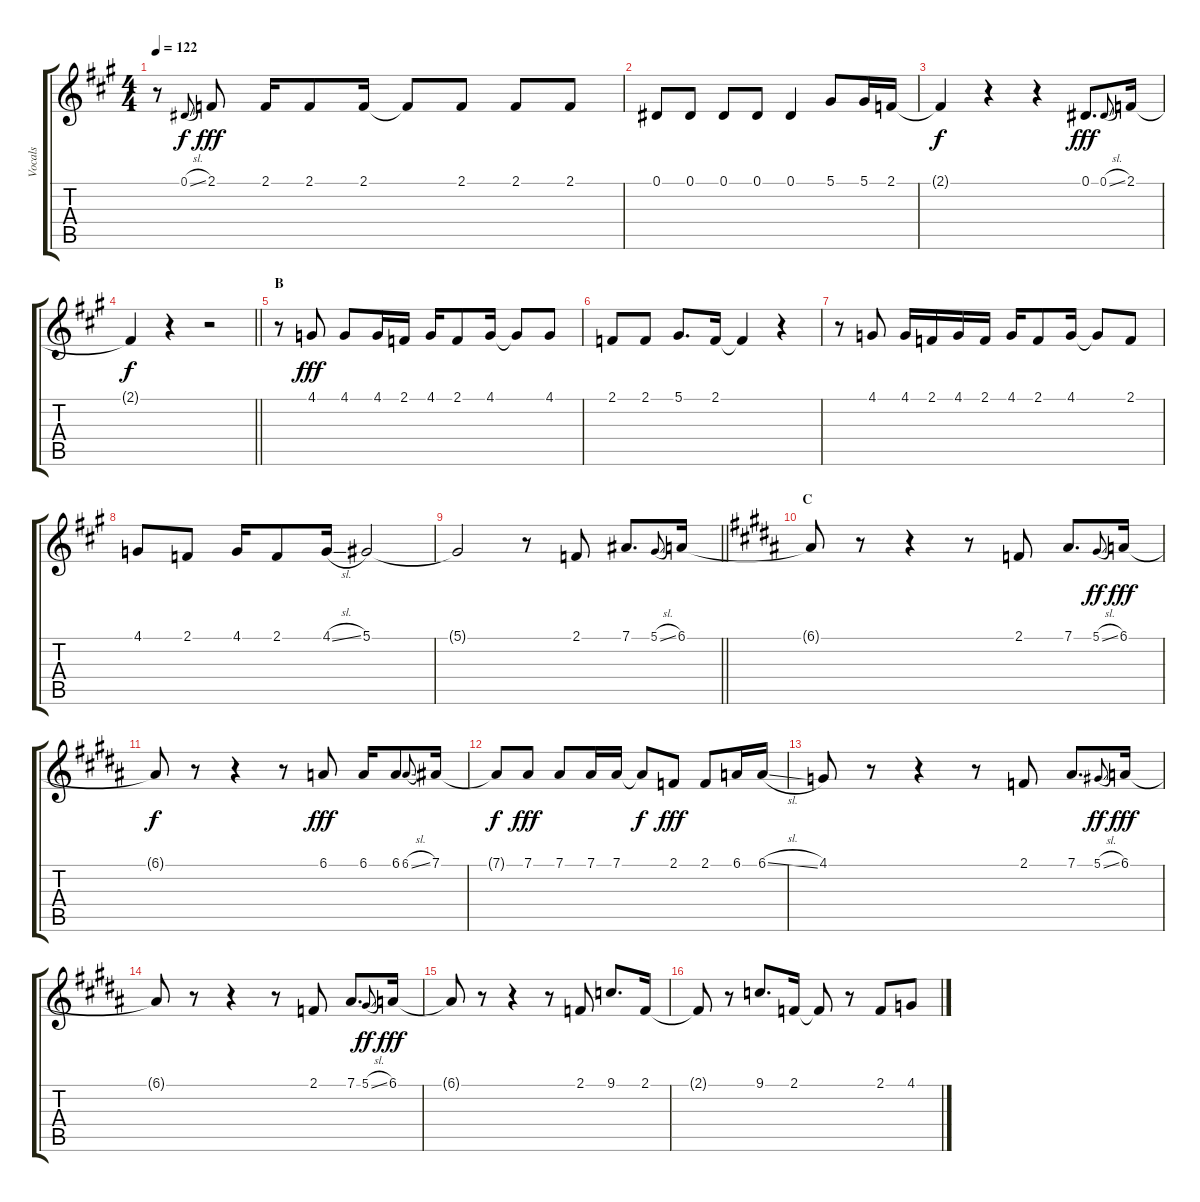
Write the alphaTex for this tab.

\track ("Vocals" "Vocals") {instrument voiceoohs}
\staff {score tabs}
\tuning (Eb4 Bb3 Gb3 Db3 Ab2 Eb2) {hide}
\ts (4 4)
\tempo 122
\clef g2
\ks a
r.8{dy fff} 0.1{sl}.8{gr onbeat dy f} 2.1.8{dy fff} 2.1.16 2.1.8 2.1.16 2.1{t}.8 2.1.8 2.1.8 2.1.8 |
0.1.8 0.1.8 0.1.8 0.1.8 0.1.4 5.1.8 5.1.16 2.1.16 |
2.1{t}.4{dy f} r.4 r.4 0.1.8{d dy fff} 0.1{sl}.8{gr onbeat} 2.1.16 |
\barLineRight lightlight
2.1{t}.4{dy f} r.4 r.2 |
\section ("" "B")
r.8 4.1.8{dy fff} 4.1.8 4.1.16 2.1.16 4.1.16 2.1.8 4.1.16 4.1{t}.8 4.1.8 |
2.1.8 2.1.8 5.1.8{d} 2.1.16 2.1{t}.4 r.4 |
r.8 4.1.8 4.1.16 2.1.16 4.1.16 2.1.16 4.1.16 2.1.8 4.1.16 4.1{t}.8 2.1.8 |
4.1.8 2.1.8 4.1.16 2.1.8 4.1{sl}.16 5.1.2 |
\barLineRight lightlight
5.1{t}.2 r.8 2.1.8 7.1.8{d} 5.1{sl}.8{gr onbeat} 6.1.16 |
\section ("" "C")
\ks b
6.1{t}.8 r.8 r.4 r.8 2.1.8 7.1.8{d} 5.1{sl}.8{gr onbeat dy ff} 6.1.16{dy fff} |
6.1{t}.8{dy f} r.8 r.4 r.8 6.1.8{dy fff} 6.1.16 6.1.8 6.1{sl}.8{gr onbeat} 7.1.16 |
7.1{t}.8{dy f} 7.1.8{dy fff} 7.1.8 7.1.16 7.1.16 7.1{t}.8{dy f} 2.1.8{dy fff} 2.1.8 6.1.16 6.1{sl}.16 |
4.1.8 r.8 r.4 r.8 2.1.8 7.1.8{d} 5.1{sl}.8{gr onbeat dy ff} 6.1.16{dy fff} |
6.1{t}.8 r.8 r.4 r.8 2.1.8 7.1.8{d} 5.1{sl}.8{gr onbeat dy ff} 6.1.16{dy fff} |
6.1{t}.8 r.8 r.4 r.8 2.1.8 9.1.8{d} 2.1.16 |
2.1{t}.8 r.8 9.1.8{d} 2.1.16 2.1{t}.8 r.8 2.1.8 4.1.8
